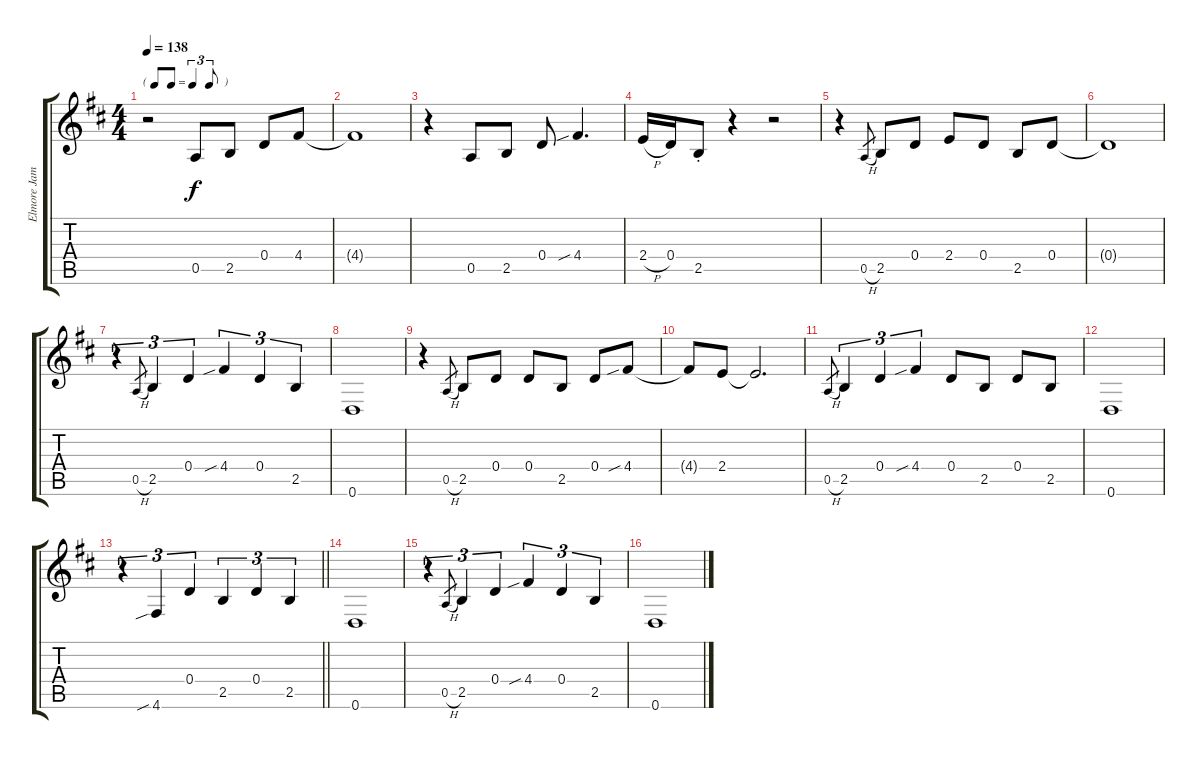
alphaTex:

\track ("Elmore James - Electric Guitar (Open D T" "Elmore Jam") {instrument overdrivenguitar}
\staff {score tabs}
\tuning (D4 A3 Gb3 D3 A2 D2) {hide}
\ts (4 4)
\tf triplet8th
\tempo 138
\clef g2
\ks d
r.2{dy f instrument overdrivenguitar} 0.5.8 2.5.8 0.4.8 4.4.8 |
4.4{t}.1 |
r.4 0.5.8 2.5.8 0.4.8 4.4{sib}.4{d} |
2.4{h}.16 0.4.16 2.5{st}.8 r.4 r.2 |
r.4 0.5{h}.8{gr} 2.5.8 0.4.8 2.4.8 0.4.8 2.5.8 0.4.8 |
0.4{t}.1 |
r.4{tu (3 2)} 0.5{h}.8{gr} 2.5.4{tu (3 2)} 0.4.4{tu (3 2)} 4.4{sib}.4{tu (3 2)} 0.4.4{tu (3 2)} 2.5.4{tu (3 2)} |
0.6.1 |
r.4 0.5{h}.8{gr} 2.5.8 0.4.8 0.4.8 2.5.8 0.4.8 4.4{sib}.8 |
4.4{t}.8 2.4.8 2.4{t}.2{d} |
0.5{h}.8{gr} 2.5.4{tu (3 2)} 0.4.4{tu (3 2)} 4.4{sib}.4{tu (3 2)} 0.4.8 2.5.8 0.4.8 2.5.8 |
0.6.1 |
\barLineRight lightlight
r.4{tu (3 2)} 4.6{sib}.4{tu (3 2)} 0.4.4{tu (3 2)} 2.5.4{tu (3 2)} 0.4.4{tu (3 2)} 2.5.4{tu (3 2)} |
\section ("" " ")
0.6.1 |
r.4{tu (3 2)} 0.5{h}.8{gr} 2.5.4{tu (3 2)} 0.4.4{tu (3 2)} 4.4{sib}.4{tu (3 2)} 0.4.4{tu (3 2)} 2.5.4{tu (3 2)} |
0.6.1
